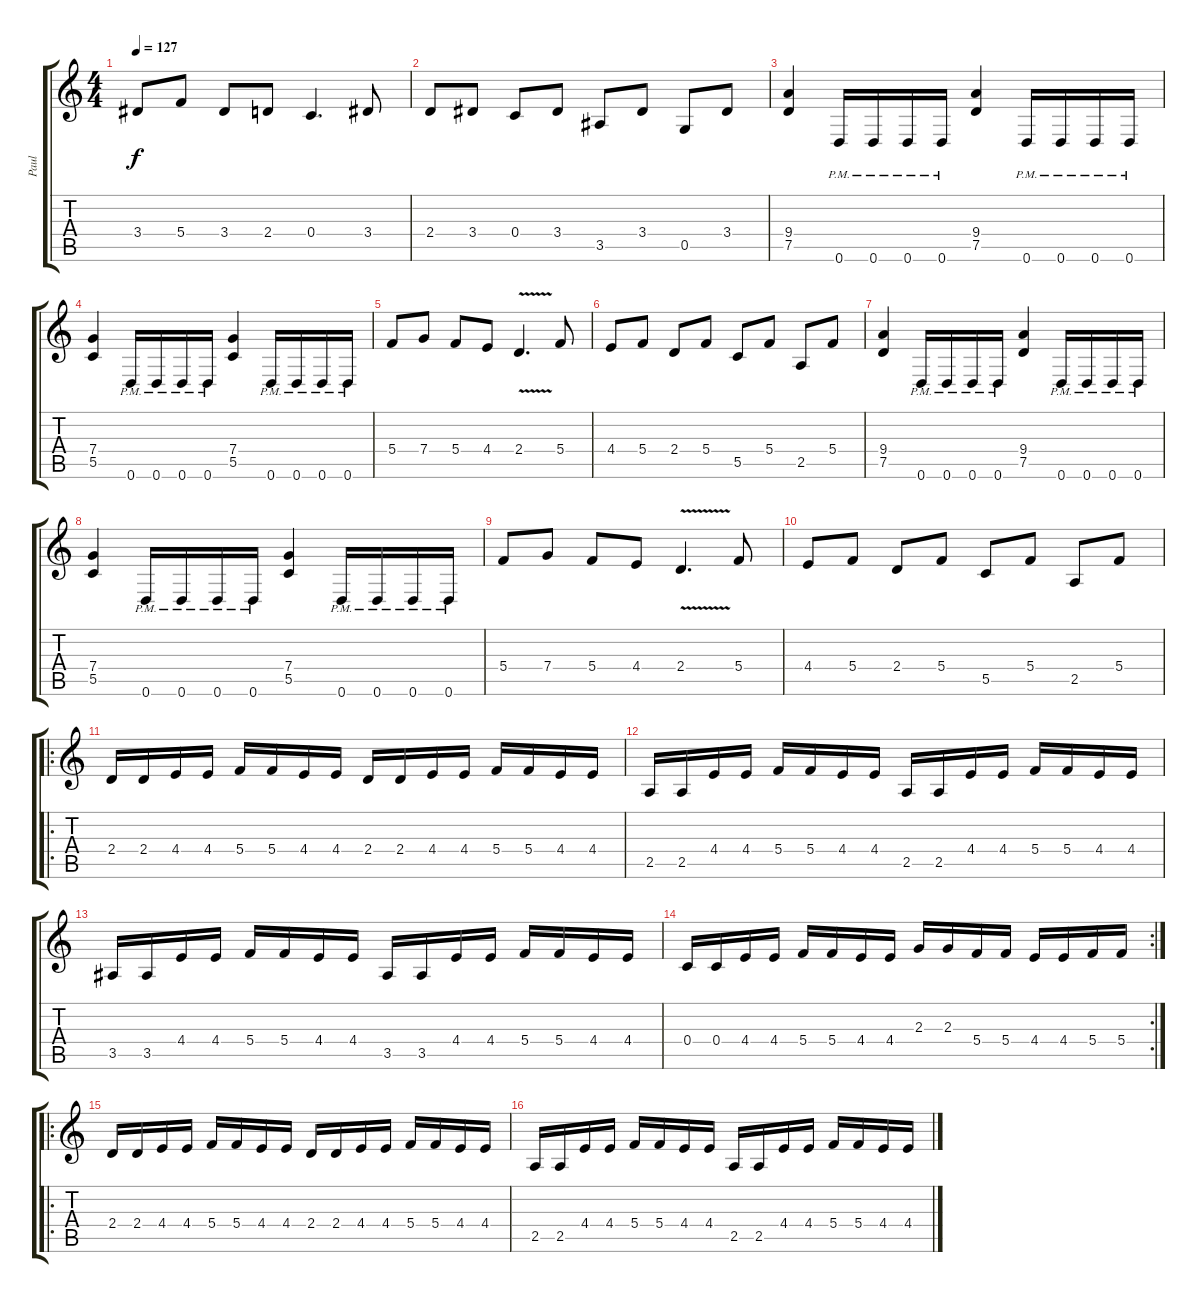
\track ("Paul" "Paul") {instrument distortionguitar}
\staff {score tabs}
\tuning (D4 A3 F3 C3 G2 D2) {hide}
\ts (4 4)
\tempo 127
\clef g2
\ks c
3.4.8{dy f} 5.4.8 3.4.8 2.4.8 0.4.4{d} 3.4.8 |
2.4.8 3.4.8 0.4.8 3.4.8 3.5.8 3.4.8 0.5.8 3.4.8 |
(9.4 7.5).4 0.6{pm}.16 0.6{pm}.16 0.6{pm}.16 0.6{pm}.16 (9.4 7.5).4 0.6{pm}.16 0.6{pm}.16 0.6{pm}.16 0.6{pm}.16 |
(7.4 5.5).4 0.6{pm}.16 0.6{pm}.16 0.6{pm}.16 0.6{pm}.16 (7.4 5.5).4 0.6{pm}.16 0.6{pm}.16 0.6{pm}.16 0.6{pm}.16 |
5.4.8 7.4.8 5.4.8 4.4.8 2.4{v}.4{d} 5.4.8 |
4.4.8 5.4.8 2.4.8 5.4.8 5.5.8 5.4.8 2.5.8 5.4.8 |
(9.4 7.5).4 0.6{pm}.16 0.6{pm}.16 0.6{pm}.16 0.6{pm}.16 (9.4 7.5).4 0.6{pm}.16 0.6{pm}.16 0.6{pm}.16 0.6{pm}.16 |
(7.4 5.5).4 0.6{pm}.16 0.6{pm}.16 0.6{pm}.16 0.6{pm}.16 (7.4 5.5).4 0.6{pm}.16 0.6{pm}.16 0.6{pm}.16 0.6{pm}.16 |
5.4.8 7.4.8 5.4.8 4.4.8 2.4{v}.4{d} 5.4.8 |
4.4.8 5.4.8 2.4.8 5.4.8 5.5.8 5.4.8 2.5.8 5.4.8 |
\ro
2.4.16 2.4.16 4.4.16 4.4.16 5.4.16 5.4.16 4.4.16 4.4.16 2.4.16 2.4.16 4.4.16 4.4.16 5.4.16 5.4.16 4.4.16 4.4.16 |
2.5.16 2.5.16 4.4.16 4.4.16 5.4.16 5.4.16 4.4.16 4.4.16 2.5.16 2.5.16 4.4.16 4.4.16 5.4.16 5.4.16 4.4.16 4.4.16 |
3.5.16 3.5.16 4.4.16 4.4.16 5.4.16 5.4.16 4.4.16 4.4.16 3.5.16 3.5.16 4.4.16 4.4.16 5.4.16 5.4.16 4.4.16 4.4.16 |
\rc 2
0.4.16 0.4.16 4.4.16 4.4.16 5.4.16 5.4.16 4.4.16 4.4.16 2.3.16 2.3.16 5.4.16 5.4.16 4.4.16 4.4.16 5.4.16 5.4.16 |
\ro
2.4.16 2.4.16 4.4.16 4.4.16 5.4.16 5.4.16 4.4.16 4.4.16 2.4.16 2.4.16 4.4.16 4.4.16 5.4.16 5.4.16 4.4.16 4.4.16 |
2.5.16 2.5.16 4.4.16 4.4.16 5.4.16 5.4.16 4.4.16 4.4.16 2.5.16 2.5.16 4.4.16 4.4.16 5.4.16 5.4.16 4.4.16 4.4.16
